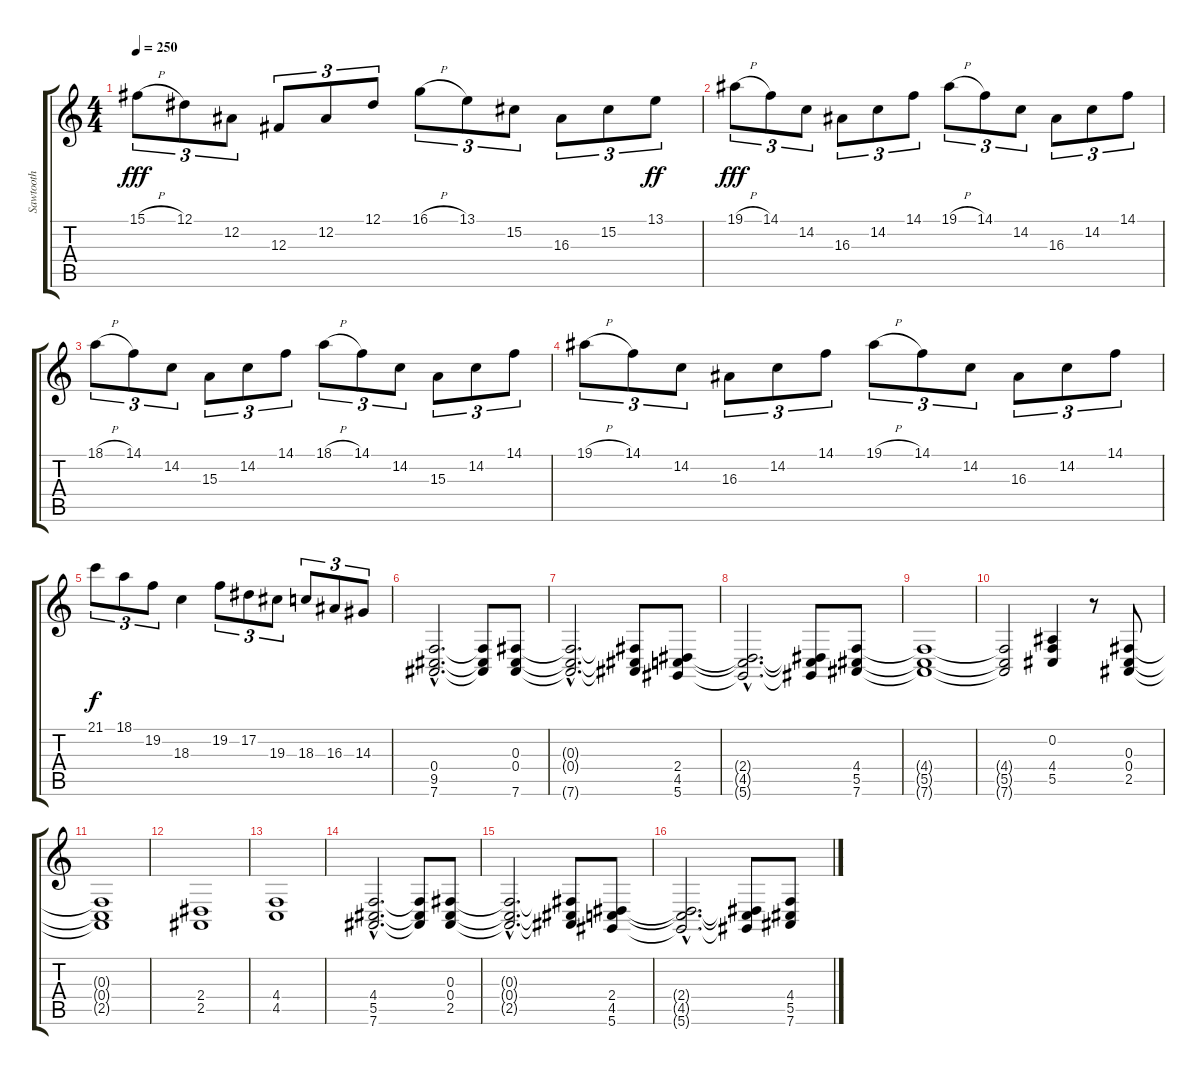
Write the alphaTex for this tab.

\track ("Sawtooth" "Sawtooth") {instrument lead2sawtooth}
\staff {score tabs}
\tuning (Eb4 Bb3 Gb3 Db3 Ab2 Eb2) {hide}
\ts (4 4)
\tempo 250
\clef g2
\ks c
15.1{h}.8{tu (3 2) dy fff} 12.1.8{tu (3 2)} 12.2.8{tu (3 2)} 12.3.8{tu (3 2)} 12.2.8{tu (3 2)} 12.1.8{tu (3 2)} 16.1{h}.8{tu (3 2)} 13.1.8{tu (3 2)} 15.2.8{tu (3 2)} 16.3.8{tu (3 2)} 15.2.8{tu (3 2)} 13.1.8{tu (3 2) dy ff} |
19.1{h}.8{tu (3 2) dy fff} 14.1.8{tu (3 2)} 14.2.8{tu (3 2)} 16.3.8{tu (3 2)} 14.2.8{tu (3 2)} 14.1.8{tu (3 2)} 19.1{h}.8{tu (3 2)} 14.1.8{tu (3 2)} 14.2.8{tu (3 2)} 16.3.8{tu (3 2)} 14.2.8{tu (3 2)} 14.1.8{tu (3 2)} |
18.1{h}.8{tu (3 2)} 14.1.8{tu (3 2)} 14.2.8{tu (3 2)} 15.3.8{tu (3 2)} 14.2.8{tu (3 2)} 14.1.8{tu (3 2)} 18.1{h}.8{tu (3 2)} 14.1.8{tu (3 2)} 14.2.8{tu (3 2)} 15.3.8{tu (3 2)} 14.2.8{tu (3 2)} 14.1.8{tu (3 2)} |
19.1{h}.8{tu (3 2)} 14.1.8{tu (3 2)} 14.2.8{tu (3 2)} 16.3.8{tu (3 2)} 14.2.8{tu (3 2)} 14.1.8{tu (3 2)} 19.1{h}.8{tu (3 2)} 14.1.8{tu (3 2)} 14.2.8{tu (3 2)} 16.3.8{tu (3 2)} 14.2.8{tu (3 2)} 14.1.8{tu (3 2)} |
21.1.8{tu (3 2) dy f} 18.1.8{tu (3 2)} 19.2.8{tu (3 2)} 18.3.4 19.2.8{tu (3 2)} 17.2.8{tu (3 2)} 19.3.8{tu (3 2)} 18.3.8{tu (3 2)} 16.3.8{tu (3 2)} 14.3.8{tu (3 2)} |
(0.4{hac} 9.5{hac} 7.6{hac}).2{d} (0.4{t} 9.5{t} 7.6{t}).8 (0.3 0.4 7.6).8 |
(0.3{hac t} 0.4{hac t} 7.6{hac t}).2{d} (0.3{t} 0.4{t} 7.6{t}).8 (2.4 4.5 5.6).8 |
(2.4{hac t} 4.5{hac t} 5.6{hac t}).2{d} (2.4{t} 4.5{t} 5.6{t}).8 (4.4 5.5 7.6).8 |
(4.4{t} 5.5{t} 7.6{t}).1 |
(4.4{t} 5.5{t} 7.6{t}).2 (0.2 4.4 5.5).4 r.8 (0.3 0.4 2.5).8 |
(0.3{t} 0.4{t} 2.5{t}).1 |
(2.4 2.5).1 |
(4.4 4.5).1 |
(4.4{hac} 5.5{hac} 7.6{hac}).2{d} (4.4{t} 5.5{t} 7.6{t}).8 (0.3 0.4 2.5).8 |
(0.3{hac t} 0.4{hac t} 2.5{hac t}).2{d} (0.3{t} 0.4{t} 2.5{t}).8 (2.4 4.5 5.6).8 |
(2.4{hac t} 4.5{hac t} 5.6{hac t}).2{d} (2.4{t} 4.5{t} 5.6{t}).8 (4.4 5.5 7.6).8
